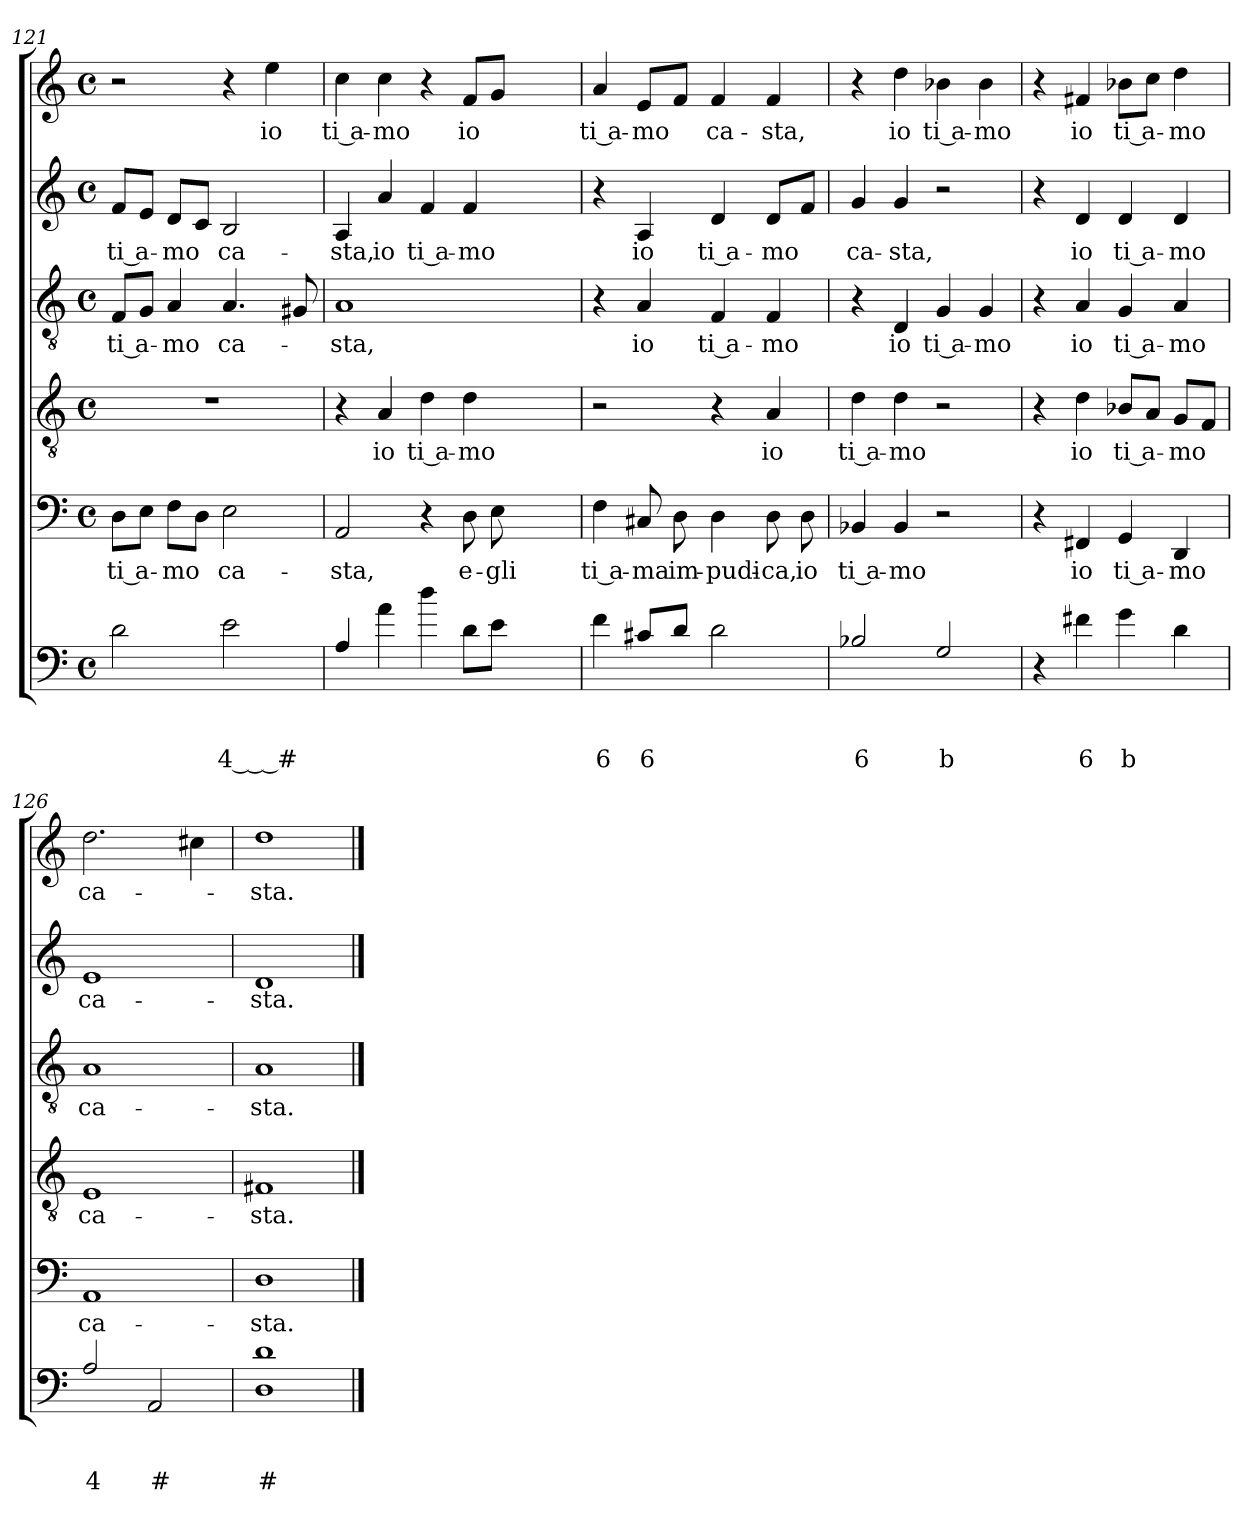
**kern	**text	**text	**text	**kern	**text	**kern	**text	**kern	**text	**kern	**text	**kern	**text
*part6	*part6	*part6	*part6	*part5	*part5	*part4	*part4	*part3	*part3	*part2	*part2	*part1	*part1
*staff6	*staff6	*staff6	*staff6	*staff5	*staff5	*staff4	*staff4	*staff3	*staff3	*staff2	*staff2	*staff1	*staff1
*clefF4	*	*	*	*clefF4	*	*clefGv2	*	*clefGv2	*	*clefG2	*	*clefG2	*
*ITrd8c14	*	*	*	*	*	*	*	*	*	*	*	*	*
*k[]	*	*	*	*k[]	*	*k[]	*	*k[]	*	*k[]	*	*k[]	*
*C:	*	*	*	*C:	*	*C:	*	*C:	*	*C:	*	*C:	*
*M4/4	*	*	*	*M4/4	*	*M4/4	*	*M4/4	*	*M4/4	*	*M4/4	*
*met(c)	*	*	*	*met(c)	*	*met(c)	*	*met(c)	*	*met(c)	*	*met(c)	*
=121	=121	=121	=121	=121	=121	=121	=121	=121	=121	=121	=121	=121	=121
!	!	!	!	!	!LO:LY:b	!	!	!	!LO:LY:b	!	!LO:LY:b	!	!
2D\	.	.	.	8D\L	ti a-	1r	.	8F/L	ti a-	8f/L	ti a-	2r	.
.	.	.	.	8E\J	.	.	.	8G/J	.	8e/J	.	.	.
!	!	!	!	!	!LO:LY:b	!	!	!	!LO:LY:b	!	!LO:LY:b	!	!
.	.	.	.	8F\L	-mo	.	.	4A/	-mo	8d/L	-mo	.	.
.	.	.	.	8D\J	.	.	.	.	.	8c/J	.	.	.
!	!	!	!LO:LY:b	!	!LO:LY:b	!	!	!	!LO:LY:b	!	!LO:LY:b	!	!
2E\	.	.	4___#	2E\	ca-	.	.	4.A/	ca-	2B/	ca-	4r	.
!	!	!	!	!	!	!	!	!	!	!	!	!	!LO:LY:b
.	.	.	.	.	.	.	.	.	.	.	.	4ee\	io
.	.	.	.	.	.	.	.	8G#X/	.	.	.	.	.
=122	=122	=122	=122	=122	=122	=122	=122	=122	=122	=122	=122	=122	=122
!	!	!	!	!	!LO:LY:b	!	!	!	!LO:LY:b	!	!LO:LY:b	!	!LO:LY:b
4AA/	.	.	.	2AA/	-sta,	4r	.	1A	-sta,	4A/	-sta,	4cc\	ti a-
!	!	!	!	!	!	!	!LO:LY:b	!	!	!	!LO:LY:b	!	!LO:LY:b
4A\	.	.	.	.	.	4A/	io	.	.	4a/	io	4cc\	-mo
!	!	!	!	!	!	!	!LO:LY:b	!	!	!	!LO:LY:b	!	!
4d\	.	.	.	4r	.	4d\	ti a-	.	.	4f/	ti a-	4r	.
!	!	!	!	!	!LO:LY:b	!	!LO:LY:b	!	!	!	!LO:LY:b	!	!LO:LY:b
8D\L	.	.	.	8D\	e-	4d\	-mo	.	.	4f/	-mo	8f/L	io
!	!	!	!	!	!LO:LY:b	!	!	!	!	!	!	!	!
8E\J	.	.	.	8E\	-gli	.	.	.	.	.	.	8g/J	.
=123	=123	=123	=123	=123	=123	=123	=123	=123	=123	=123	=123	=123	=123
!	!	!	!LO:LY:b	!	!LO:LY:b	!	!	!	!	!	!	!	!LO:LY:b
4F\	.	.	6	4F\	ti a-	2r	.	4r	.	4r	.	4a/	ti a-
!	!	!	!LO:LY:b	!	!LO:LY:b	!	!	!	!LO:LY:b	!	!LO:LY:b	!	!LO:LY:b
8C#X/L	.	.	6	8C#X/	-ma	.	.	4A/	io	4A/	io	8e/L	-mo
!	!	!	!	!	!LO:LY:b	!	!	!	!	!	!	!	!
8D/J	.	.	.	8D\	im-	.	.	.	.	.	.	8f/J	.
!	!	!	!	!	!LO:LY:b	!	!	!	!LO:LY:b	!	!LO:LY:b	!	!LO:LY:b
2D\	.	.	.	4D\	-pudi-	4r	.	4F/	ti a-	4d/	ti a-	4f/	ca-
!	!	!	!	!	!LO:LY:b	!	!LO:LY:b	!	!LO:LY:b	!	!LO:LY:b	!	!LO:LY:b
.	.	.	.	8D\	-ca,	4A/	io	4F/	-mo	8d/L	-mo	4f/	-sta,
!	!	!	!	!	!LO:LY:b	!	!	!	!	!	!	!	!
.	.	.	.	8D\	io	.	.	.	.	8f/J	.	.	.
!!LO:LB:g=z
=124	=124	=124	=124	=124	=124	=124	=124	=124	=124	=124	=124	=124	=124
!	!	!	!LO:LY:b	!	!LO:LY:b	!	!LO:LY:b	!	!	!	!LO:LY:b	!	!
2BB-X/	.	.	6	4BB-X/	ti a-	4d\	ti a-	4r	.	4g/	ca-	4r	.
!	!	!	!	!	!LO:LY:b	!	!LO:LY:b	!	!LO:LY:b	!	!LO:LY:b	!	!LO:LY:b
.	.	.	.	4BB-/	-mo	4d\	-mo	4D/	io	4g/	-sta,	4dd\	io
!	!	!	!LO:LY:b	!	!	!	!	!	!LO:LY:b	!	!	!	!LO:LY:b
2GG/	.	.	b	2r	.	2r	.	4G/	ti a-	2r	.	4b-X\	ti a-
!	!	!	!	!	!	!	!	!	!LO:LY:b	!	!	!	!LO:LY:b
.	.	.	.	.	.	.	.	4G/	-mo	.	.	4b-\	-mo
=125	=125	=125	=125	=125	=125	=125	=125	=125	=125	=125	=125	=125	=125
4r	.	.	.	4r	.	4r	.	4r	.	4r	.	4r	.
!	!	!	!LO:LY:b	!	!LO:LY:b	!	!LO:LY:b	!	!LO:LY:b	!	!LO:LY:b	!	!LO:LY:b
4F#X\	.	.	6	4FF#X/	io	4d\	io	4A/	io	4d/	io	4f#X/	io
!	!	!	!LO:LY:b	!	!LO:LY:b	!	!LO:LY:b	!	!LO:LY:b	!	!LO:LY:b	!	!LO:LY:b
4G\	.	.	b	4GG/	ti a-	8B-X/L	ti a-	4G/	ti a-	4d/	ti a-	8b-X\L	ti a-
.	.	.	.	.	.	8A/J	.	.	.	.	.	8cc\J	.
!	!	!	!	!	!LO:LY:b	!	!LO:LY:b	!	!LO:LY:b	!	!LO:LY:b	!	!LO:LY:b
4D\	.	.	.	4DD/	-mo	8G/L	-mo	4A/	-mo	4d/	-mo	4dd\	-mo
.	.	.	.	.	.	8F/J	.	.	.	.	.	.	.
=126	=126	=126	=126	=126	=126	=126	=126	=126	=126	=126	=126	=126	=126
!	!	!	!LO:LY:b	!	!LO:LY:b	!	!LO:LY:b	!	!LO:LY:b	!	!LO:LY:b	!	!LO:LY:b
2AA/	.	.	4	1AA	ca-	1E	ca-	1A	ca-	1e	ca-	2.dd\	ca-
!	!	!	!LO:LY:b	!	!	!	!	!	!	!	!	!	!
2AAA/	.	.	#	.	.	.	.	.	.	.	.	.	.
.	.	.	.	.	.	.	.	.	.	.	.	4cc#X\	.
=127	=127	=127	=127	=127	=127	=127	=127	=127	=127	=127	=127	=127	=127
!	!	!	!LO:LY:b	!	!LO:LY:b	!	!LO:LY:b	!	!LO:LY:b	!	!LO:LY:b	!	!LO:LY:b
1DD 1D	.	.	#	1D	-sta.	1F#X	-sta.	1A	-sta.	1d	-sta.	1dd	-sta.
==	==	==	==	==	==	==	==	==	==	==	==	==	==
*-	*-	*-	*-	*-	*-	*-	*-	*-	*-	*-	*-	*-	*-
